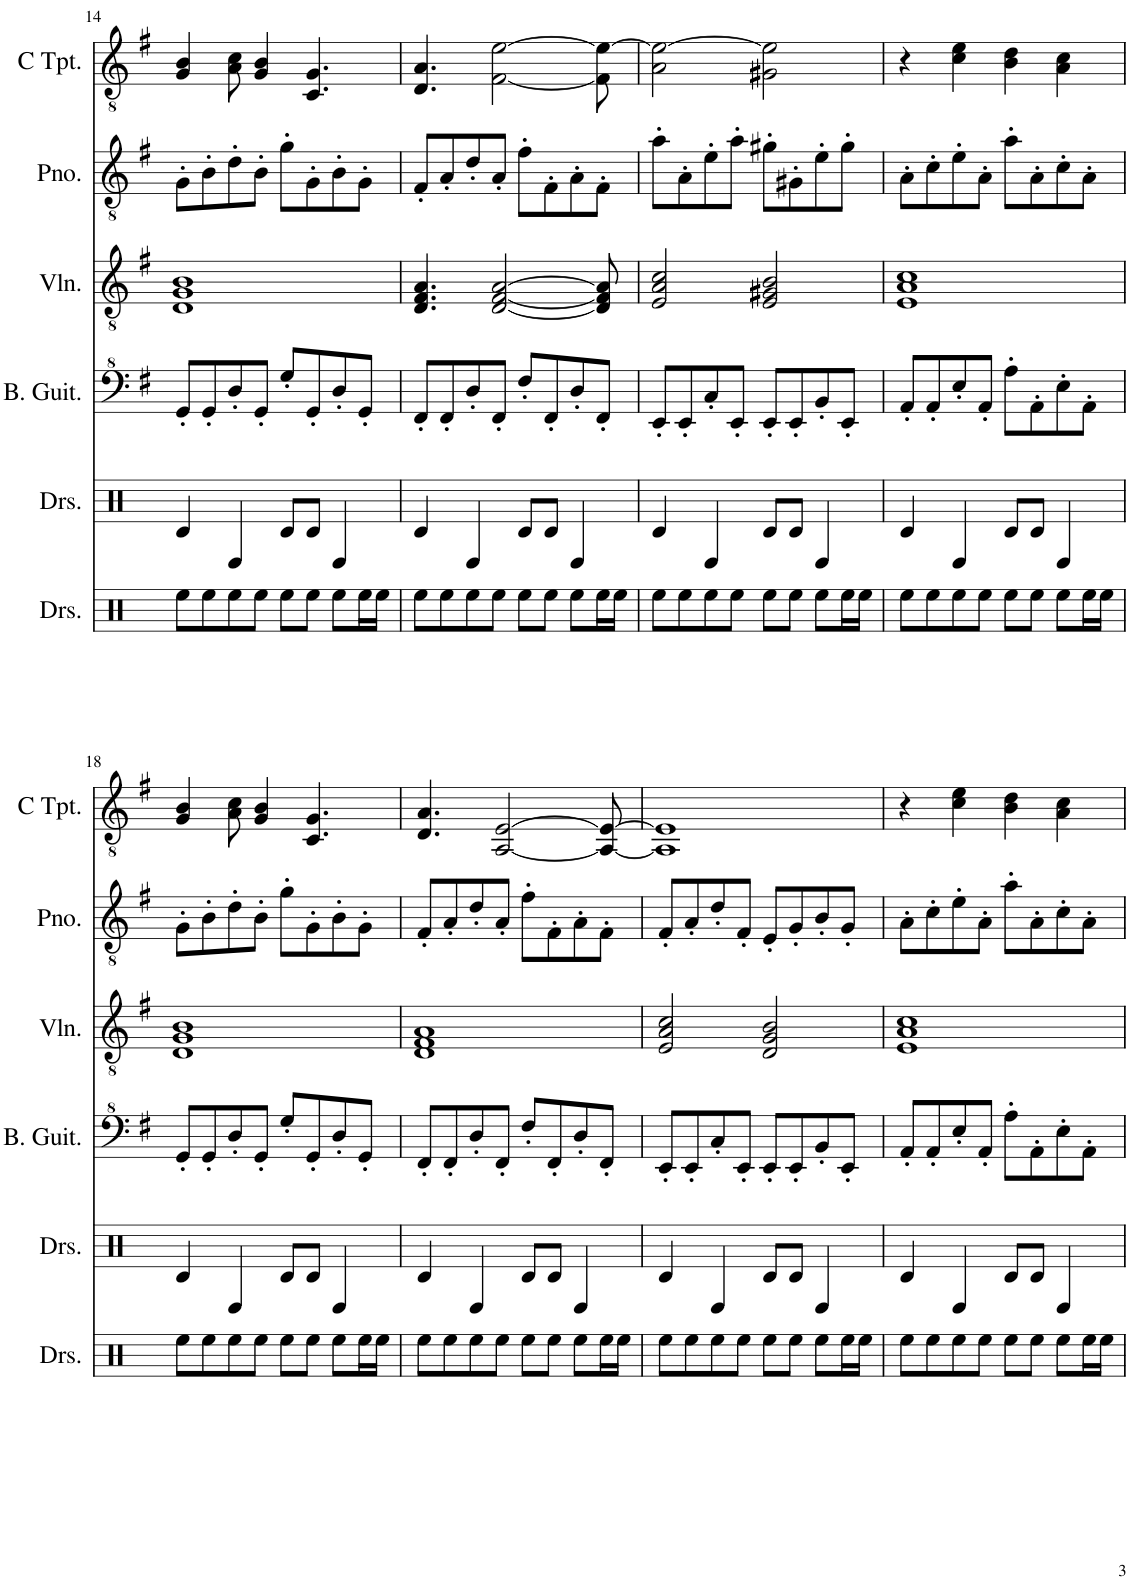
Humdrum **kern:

**kern	**kern	**kern	**kern	**kern	**kern
*part6	*part5	*part4	*part3	*part2	*part1
*staff6	*staff5	*staff4	*staff3	*staff2	*staff1
*I"ドラムセット	*I"ドラムセット	*I"ベース	*I"ヴァイオリン	*I"ピアノ	*I"C トランペット
!!LO:PB:g=z
*clefX	*clefX	*clefF^4	*clefGv2	*clefGv2	*clefGv2
*	*	*Trd7c12	*	*	*
*k[]	*k[]	*k[f#]	*k[f#]	*k[f#]	*k[f#]
*M4/4	*M4/4	*M4/4	*M4/4	*M4/4	*M4/4
=14	=14	=14	=14	=14	=14
8ee\L	4c/	8G'/L	1D 1G 1B	8G'\L	4G/ 4B/
8ee\	.	8G'/	.	8B'\	.
8ee\	4D/	8d'/	.	8d'\	8A\ 8c\
8ee\J	.	8G'/J	.	8B'\J	4G/ 4B/
8ee\L	8c/L	8g'/L	.	8g'\L	.
8ee\J	8c/J	8G'/	.	8G'\	4.C/ 4.G/
8ee\L	4D/	8d'/	.	8B'\	.
16ee\L	.	8G'/J	.	8G'\J	.
16ee\JJ	.	.	.	.	.
=15	=15	=15	=15	=15	=15
8ee\L	4c/	8F#'/L	4.D/ 4.F#/ 4.A/	8F#'/L	4.D/ 4.A/
8ee\	.	8F#'/	.	8A'/	.
8ee\	4D/	8d'/	.	8d'/	.
8ee\J	.	8F#'/J	[2D/ [2F#/ [2A/	8A'/J	[2F#\ [2e\
8ee\L	8c/L	8f#'/L	.	8f#'\L	.
8ee\J	8c/J	8F#'/	.	8F#'\	.
8ee\L	4D/	8d'/	.	8A'\	.
16ee\L	.	8F#'/J	8D/] 8F#/] 8A/]	8F#'\J	8F#\] 8e\_
16ee\JJ	.	.	.	.	.
=16	=16	=16	=16	=16	=16
8ee\L	4c/	8E'/L	2E/ 2A/ 2c/	8a'\L	2A\ 2e\_
8ee\	.	8E'/	.	8A'\	.
8ee\	4D/	8c'/	.	8e'\	.
8ee\J	.	8E'/J	.	8a'\J	.
8ee\L	8c/L	8E'/L	2E/ 2G#X/ 2B/	8g#X'\L	2G#X\ 2e\]
8ee\J	8c/J	8E'/	.	8G#X'\	.
8ee\L	4D/	8B'/	.	8e'\	.
16ee\L	.	8E'/J	.	8g#'\J	.
16ee\JJ	.	.	.	.	.
=17	=17	=17	=17	=17	=17
8ee\L	4c/	8A'/L	1E 1A 1c	8A'\L	4r
8ee\	.	8A'/	.	8c'\	.
8ee\	4D/	8e'/	.	8e'\	4c\ 4e\
8ee\J	.	8A'/J	.	8A'\J	.
8ee\L	8c/L	8a'\L	.	8a'\L	4B\ 4d\
8ee\J	8c/J	8A'\	.	8A'\	.
8ee\L	4D/	8e'\	.	8c'\	4A\ 4c\
16ee\L	.	8A'\J	.	8A'\J	.
16ee\JJ	.	.	.	.	.
!!LO:LB:g=z
=18	=18	=18	=18	=18	=18
8ee\L	4c/	8G'/L	1D 1G 1B	8G'\L	4G/ 4B/
8ee\	.	8G'/	.	8B'\	.
8ee\	4D/	8d'/	.	8d'\	8A\ 8c\
8ee\J	.	8G'/J	.	8B'\J	4G/ 4B/
8ee\L	8c/L	8g'/L	.	8g'\L	.
8ee\J	8c/J	8G'/	.	8G'\	4.C/ 4.G/
8ee\L	4D/	8d'/	.	8B'\	.
16ee\L	.	8G'/J	.	8G'\J	.
16ee\JJ	.	.	.	.	.
=19	=19	=19	=19	=19	=19
8ee\L	4c/	8F#'/L	1D 1F# 1A	8F#'/L	4.D/ 4.A/
8ee\	.	8F#'/	.	8A'/	.
8ee\	4D/	8d'/	.	8d'/	.
8ee\J	.	8F#'/J	.	8A'/J	[2AA/ [2E/
8ee\L	8c/L	8f#'/L	.	8f#'\L	.
8ee\J	8c/J	8F#'/	.	8F#'\	.
8ee\L	4D/	8d'/	.	8A'\	.
16ee\L	.	8F#'/J	.	8F#'\J	8AA/_ 8E/_
16ee\JJ	.	.	.	.	.
=20	=20	=20	=20	=20	=20
8ee\L	4c/	8E'/L	2E/ 2A/ 2c/	8F#'/L	1AA] 1E]
8ee\	.	8E'/	.	8A'/	.
8ee\	4D/	8c'/	.	8d'/	.
8ee\J	.	8E'/J	.	8F#'/J	.
8ee\L	8c/L	8E'/L	2D/ 2G/ 2B/	8E'/L	.
8ee\J	8c/J	8E'/	.	8G'/	.
8ee\L	4D/	8B'/	.	8B'/	.
16ee\L	.	8E'/J	.	8G'/J	.
16ee\JJ	.	.	.	.	.
=21	=21	=21	=21	=21	=21
8ee\L	4c/	8A'/L	1E 1A 1c	8A'\L	4r
8ee\	.	8A'/	.	8c'\	.
8ee\	4D/	8e'/	.	8e'\	4c\ 4e\
8ee\J	.	8A'/J	.	8A'\J	.
8ee\L	8c/L	8a'\L	.	8a'\L	4B\ 4d\
8ee\J	8c/J	8A'\	.	8A'\	.
8ee\L	4D/	8e'\	.	8c'\	4A\ 4c\
16ee\L	.	8A'\J	.	8A'\J	.
16ee\JJ	.	.	.	.	.
=	=	=	=	=	=
*-	*-	*-	*-	*-	*-
